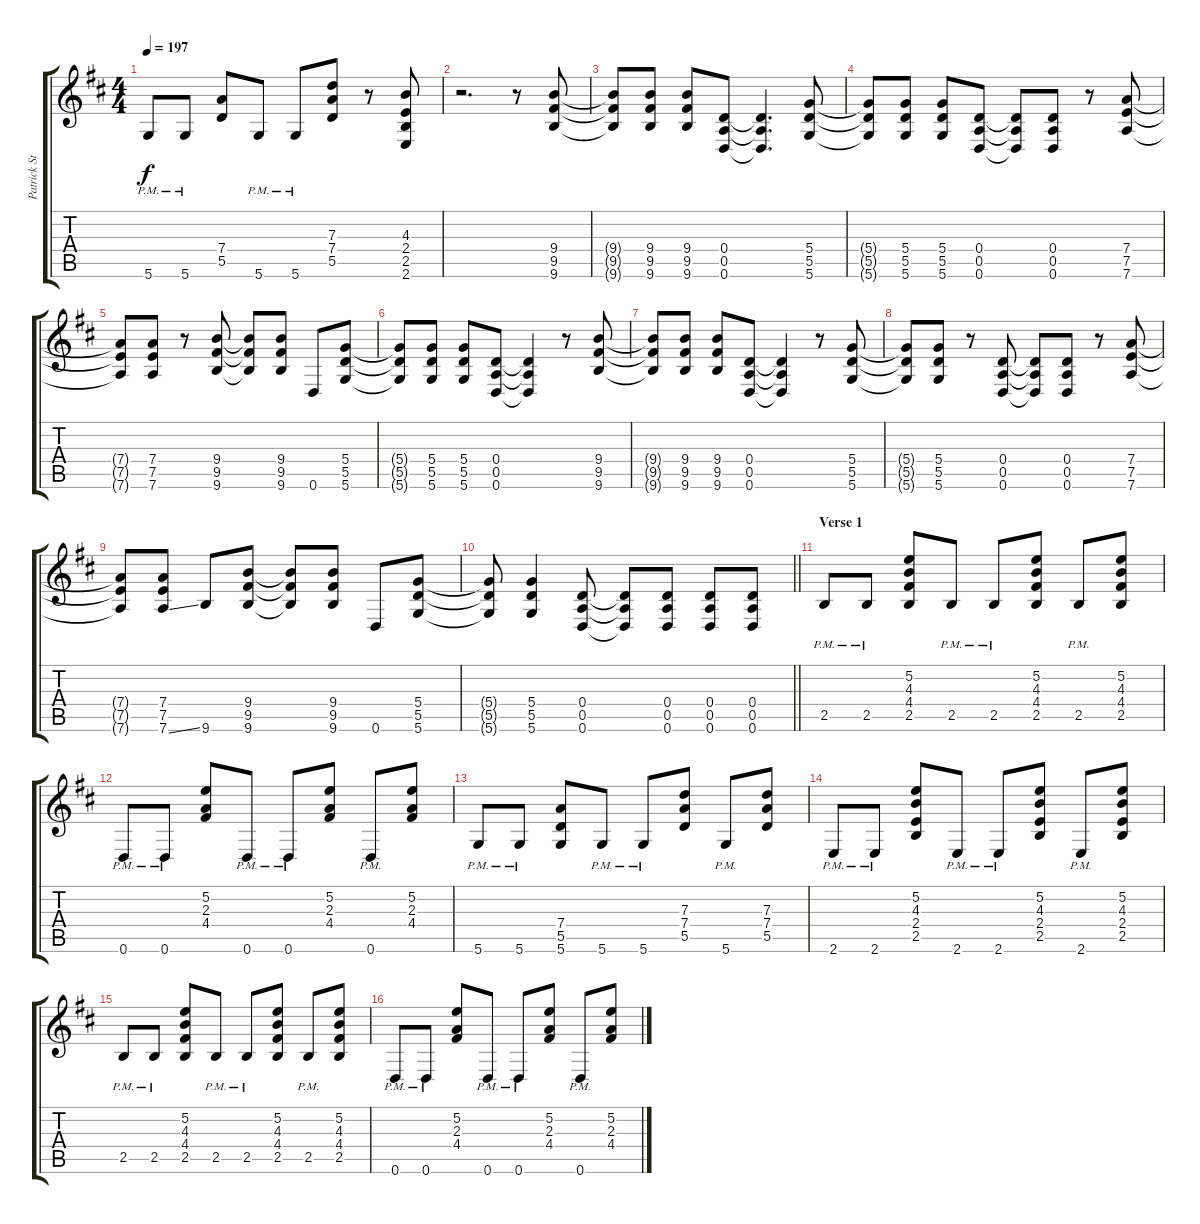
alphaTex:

\track ("Patrick Stump (Rhythm Guitar)" "Patrick St") {instrument distortionguitar}
\staff {score tabs}
\tuning (E4 B3 G3 D3 A2 D2) {hide}
\ts (4 4)
\tempo 197
\clef g2
\ks d
5.6{pm}.8{dy f} 5.6{pm}.8 (7.4 5.5).8 5.6{pm}.8 5.6{pm}.8 (7.3 7.4 5.5).8 r.8 (4.3 2.4 2.5 2.6).8 |
r.2{d} r.8 (9.4 9.5 9.6).8 |
(9.4{t} 9.5{t} 9.6{t}).8 (9.4 9.5 9.6).8 (9.4 9.5 9.6).8 (0.4 0.5 0.6).8 (0.4{t} 0.5{t} 0.6{t}).4{d} (5.4 5.5 5.6).8 |
(5.4{t} 5.5{t} 5.6{t}).8 (5.4 5.5 5.6).8 (5.4 5.5 5.6).8 (0.4 0.5 0.6).8 (0.4{t} 0.5{t} 0.6{t}).8 (0.4 0.5 0.6).8 r.8 (7.4 7.5 7.6).8 |
(7.4{t} 7.5{t} 7.6{t}).8 (7.4 7.5 7.6).8 r.8 (9.4 9.5 9.6).8 (9.4{t} 9.5{t} 9.6{t}).8 (9.4 9.5 9.6).8 0.6.8 (5.4 5.5 5.6).8 |
(5.4{t} 5.5{t} 5.6{t}).8 (5.4 5.5 5.6).8 (5.4 5.5 5.6).8 (0.4 0.5 0.6).8 (0.4{t} 0.5{t} 0.6{t}).4 r.8 (9.4 9.5 9.6).8 |
(9.4{t} 9.5{t} 9.6{t}).8 (9.4 9.5 9.6).8 (9.4 9.5 9.6).8 (0.4 0.5 0.6).8 (0.4{t} 0.5{t} 0.6{t}).4 r.8 (5.4 5.5 5.6).8 |
(5.4{t} 5.5{t} 5.6{t}).8 (5.4 5.5 5.6).8 r.8 (0.4 0.5 0.6).8 (0.4{t} 0.5{t} 0.6{t}).8 (0.4 0.5 0.6).8 r.8 (7.4 7.5 7.6).8 |
(7.4{t} 7.5{t} 7.6{t}).8 (7.4 7.5 7.6{ss}).8 9.6.8 (9.4 9.5 9.6).8 (9.4{t} 9.5{t} 9.6{t}).8 (9.4 9.5 9.6).8 0.6.8 (5.4 5.5 5.6).8 |
\barLineRight lightlight
(5.4{t} 5.5{t} 5.6{t}).8 (5.4 5.5 5.6).4 (0.4 0.5 0.6).8 (0.4{t} 0.5{t} 0.6{t}).8 (0.4 0.5 0.6).8 (0.4 0.5 0.6).8 (0.4 0.5 0.6).8 |
\section ("" "Verse 1")
2.5{pm}.8 2.5{pm}.8 (5.2 4.3 4.4 2.5).8 2.5{pm}.8 2.5{pm}.8 (5.2 4.3 4.4 2.5).8 2.5{pm}.8 (5.2 4.3 4.4 2.5).8 |
0.6{pm}.8 0.6{pm}.8 (5.2 2.3 4.4).8 0.6{pm}.8 0.6{pm}.8 (5.2 2.3 4.4).8 0.6{pm}.8 (5.2 2.3 4.4).8 |
5.6{pm}.8 5.6{pm}.8 (7.4 5.5 5.6).8 5.6{pm}.8 5.6{pm}.8 (7.3 7.4 5.5).8 5.6{pm}.8 (7.3 7.4 5.5).8 |
2.6{pm}.8 2.6{pm}.8 (5.2 4.3 2.4 2.5).8 2.6{pm}.8 2.6{pm}.8 (5.2 4.3 2.4 2.5).8 2.6{pm}.8 (5.2 4.3 2.4 2.5).8 |
2.5{pm}.8 2.5{pm}.8 (5.2 4.3 4.4 2.5).8 2.5{pm}.8 2.5{pm}.8 (5.2 4.3 4.4 2.5).8 2.5{pm}.8 (5.2 4.3 4.4 2.5).8 |
0.6{pm}.8 0.6{pm}.8 (5.2 2.3 4.4).8 0.6{pm}.8 0.6{pm}.8 (5.2 2.3 4.4).8 0.6{pm}.8 (5.2 2.3 4.4).8
